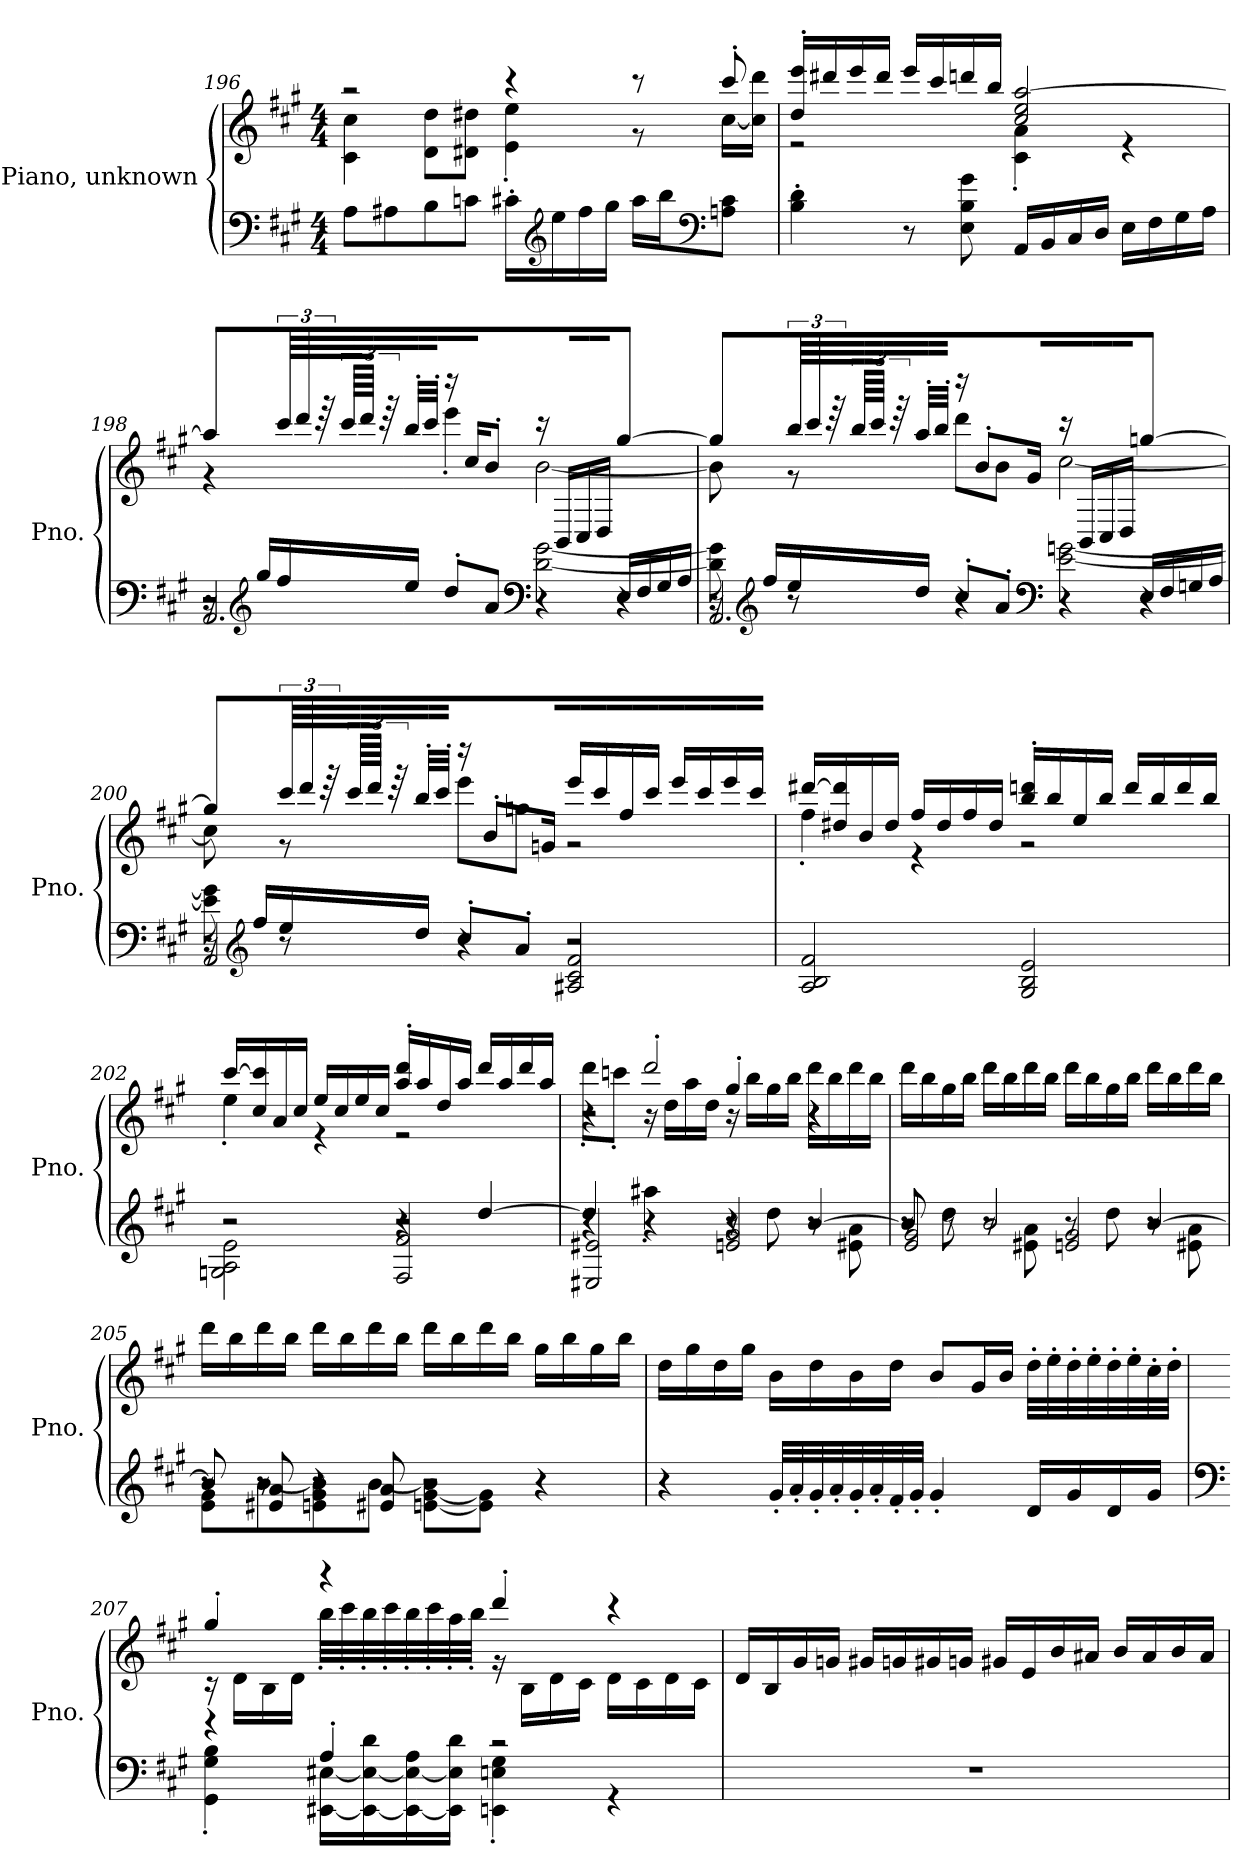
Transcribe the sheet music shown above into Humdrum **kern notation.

**kern	**kern
*part1	*part1
*staff2	*staff1
*I"Piano, unknown	*
*I'Pno.	*
!!LO:LB:g=z
*clefF4	*clefG2
*k[f#c#g#]	*k[f#c#g#]
*M4/4	*M4/4
=196	=196
*	*^
8A\L	2r	4c#\ 4cc#\
8A#X\	.	.
8B\	.	8d\ 8dd\L
8cn\J	.	8d#X\ 8dd#X\J
16c#X'\LL	4r	4e\' 4ee\'
*clefG2	*	*
16ee\	.	.
16ff#\	.	.
16gg#\JJ	.	.
16aa\LL	8r	8r
16bb\J	.	.
*clefF4	*	*
8An\ 8c#\J	8ccc#'/	[16cc#\LL
.	.	16cc#\] 16ddd\JJ
=197	=197	=197
4B\' 4d\'	16dd/' 16eee/'LL	2r
.	16ddd#X/	.
.	16eee/	.
.	16ddd#/JJ	.
8r	16eee/LL	.
.	16ccc#/	.
8E\ 8B\ 8g#\	16dddn/	.
.	16bb/JJ	.
16AA/LL	2cc#/ 2ee/ [2aa/	4c#\' 4a\'
16BB/	.	.
16C#/	.	.
16D/JJ	.	.
16E\LL	.	4r
16F#\	.	.
16G#\	.	.
16A\JJ	.	.
!!LO:LB:g=z	!!
=198	=198	=198
*^	*	*
*	*^	*	*
16r	2r	2.AA/	8aa/L]	4r
*clefG2	*	*	*	*
16gg#/LL	.	.	.	.
16ff#/	.	.	96ccc#/LLL	.
.	.	.	96ddd/JJJJ	.
.	.	.	96r	.
.	.	.	96ccc#/LLLL	.
.	.	.	96ddd/JJJJ	.
.	.	.	96r	.
16ee/JJ	.	.	32bb'/LLL	.
.	.	.	32ccc#'/JJJ	.
8dd'/L	.	.	16r	4eee'\
.	.	.	16cc#/KL	.
8a/J	.	.	8b'/J	.
*clefF4	*	*	*	*
4r	[2d\ [2g#\	.	16r	[2b\
.	.	.	16BB/LL	.
.	.	.	16C#/	.
.	.	.	16D/JJ	.
16E/LL	.	4r	[4gg#/	.
16F#/	.	.	.	.
16G#/	.	.	.	.
16A/JJ	.	.	.	.
!!LO:LB:g=z	!!
=199	=199	=199	=199	=199
16r	8d\] 8g#\]	2.AA/	8gg#/L]	8b\]
*clefG2	*	*	*	*
16ff#/LL	.	.	.	.
16ee/	8r	.	96bb/LLL	8r
.	.	.	96ccc#/JJJJ	.
.	.	.	96r	.
.	.	.	96bb/LLLL	.
.	.	.	96ccc#/JJJJ	.
.	.	.	96r	.
16dd/JJ	.	.	32aa'/LLL	.
.	.	.	32bb'/JJJ	.
8cc#'/L	4r	.	16r	8ddd\L
.	.	.	8b'/L	.
8a'/J	.	.	.	8b\J
.	.	.	16g#/Jk	.
*clefF4	*	*	*	*
4r	[2e\ [2gn\	.	16r	[2cc#\
.	.	.	16BB/LL	.
.	.	.	16C#/	.
.	.	.	16D/JJ	.
16E/LL	.	4r	[4ggn/	.
16F#/	.	.	.	.
16Gn/	.	.	.	.
16A/JJ	.	.	.	.
!!LO:PB:g=z	!!
=200	=200	=200	=200	=200
16r	8e\] 8g\]	2AA/	8gg/L]	8cc#\]
*clefG2	*	*	*	*
16ff#/LL	.	.	.	.
16ee/	8r	.	96ccc#/LLL	8r
.	.	.	96ddd/JJJJ	.
.	.	.	96r	.
.	.	.	96ccc#/LLLL	.
.	.	.	96ddd/JJJJ	.
.	.	.	96r	.
16dd/JJ	.	.	32bb'/LLL	.
.	.	.	32ccc#'/JJJ	.
8cc#'/L	4r	.	16r	8eee\L
.	.	.	8b'/L	.
8a'/J	.	.	.	8ggn\J
.	.	.	16gn/Jk	.
2A#X/ 2c#/ 2f#/	2r	2r	16eee/LL	2r
.	.	.	16ccc#/	.
.	.	.	16ff#/	.
.	.	.	16ccc#/JJ	.
.	.	.	16eee/LL	.
.	.	.	16ccc#/	.
.	.	.	16eee/	.
.	.	.	16ccc#/JJ	.
*v	*v	*v	*	*
!!LO:LB:g=z	!!
=201	=201	=201
2A/ 2B/ 2f#/	[16ddd#X/LL	4ff#'\
.	16dd#X/ 16ddd#/]	.
.	16b/	.
.	16dd#/JJ	.
.	16ff#/LL	4r
.	16dd#/	.
.	16ff#/	.
.	16dd#/JJ	.
2G#/ 2B/ 2e/	16bb/' 16dddn/'LL	2r
.	16bb/	.
.	16ee/	.
.	16bb/JJ	.
.	16ddd/LL	.
.	16bb/	.
.	16ddd/	.
.	16bb/JJ	.
=202	=202	=202
*^	*	*
*	*^	*	*
2r	2Gn\ 2A\ 2e\	2r	[16ccc#/LL	4ee'\
.	.	.	16cc#/ 16ccc#/]	.
.	.	.	16a/	.
.	.	.	16cc#/JJ	.
.	.	.	16ee/LL	4r
.	.	.	16cc#/	.
.	.	.	16ee/	.
.	.	.	16cc#/JJ	.
4r	2r	2F#/ 2f#/	16aa/' 16ddd/'LL	2r
.	.	.	16aa/	.
.	.	.	16dd/	.
.	.	.	16aa/JJ	.
[4dd/	.	.	16ddd/LL	.
.	.	.	16aa/	.
.	.	.	16ddd/	.
.	.	.	16aa/JJ	.
!!LO:LB:g=z
=203	=203	=203	=203	=203
*	*	*	*	*^
4dd/]	4r	2E#X/ 2e#X/	4r	8ddd'\L	2r
.	.	.	.	8cccn'\J	.
4r	4aa#X'\	.	2ddd'/	16r	.
.	.	.	.	16dd\LL	.
.	.	.	.	16aa\	.
.	.	.	.	16dd\JJ	.
4r	8r	2en/ 2g#/	.	16r	4gg#'/
.	.	.	.	16bb\LL	.
.	8dd\	.	.	16gg#\	.
.	.	.	.	16bb\JJ	.
[4b/	8r	.	4r	16ddd\LL	4r
.	.	.	.	16bb\	.
.	8e#X\ 8a\	.	.	16ddd\	.
.	.	.	.	16bb\JJ	.
*	*	*	*v	*v	*v
=204	=204	=204	=204
8b/]	8r	2e/ 2g#/	16ddd\LL
.	.	.	16bb\
8r	8dd\	.	16gg#\
.	.	.	16bb\JJ
2b/	8r	.	16ddd\LL
.	.	.	16bb\
.	8e#X\ 8a\	.	16ddd\
.	.	.	16bb\JJ
.	8r	2en/ 2g#/	16ddd\LL
.	.	.	16bb\
.	8dd\	.	16gg#\
.	.	.	16bb\JJ
[4b/	8r	.	16ddd\LL
.	.	.	16bb\
.	8e#X\ 8a\	.	16ddd\
.	.	.	16bb\JJ
!!LO:LB:g=z
=205	=205	=205	=205
8b/]	8e\ 8g#\L	8r	16ddd\LL
.	.	.	16bb\
8r	[8b\	8e#X/ 8a/	16ddd\
.	.	.	16bb\JJ
4r	8en\ 8g#\ 8b\]	8r	16ddd\LL
.	.	.	16bb\
.	[8b\J	8e#X/ 8a/	16ddd\
.	.	.	16bb\JJ
2r	[8en\ [8g#\ 8b\]L	2r	16ddd\LL
.	.	.	16bb\
.	8e\] 8g#\]J	.	16ddd\
.	.	.	16bb\JJ
.	4r	.	16gg#\LL
.	.	.	16bb\
.	.	.	16gg#\
.	.	.	16bb\JJ
*v	*v	*v	*
=206	=206
4r	16dd\LL
.	16gg#\
.	16dd\
.	16gg#\JJ
32g#'/LLL	16b\LL
32a'/	.
32g#'/	16dd\
32a'/	.
32g#'/	16b\
32a'/	.
32f#'/	16dd\JJ
32g#'/JJJ	.
4g#'/	8b/L
.	16g#/L
.	16b/JJ
16d/LL	32dd'\LLL
.	32ee'\
16g#/	32dd'\
.	32ee'\
16d/	32dd'\
.	32ee'\
16g#/JJ	32cc#'\
.	32dd'\JJJ
!!LO:LB:g=z
=207	=207
*clefF4	*
*^	*^
4r	4GG#\' 4G#\' 4B\'	4gg#'/	16r
.	.	.	16d\LL
.	.	.	16B\
.	.	.	16d\JJ
4A'/	[16EE#X\ [16E#X\LL	4r	32bb'\LLL
.	.	.	32ccc#'\
.	16EE#\_ 16E#\_ 16d\	.	32bb'\
.	.	.	32ccc#'\
.	16EE#\_ 16E#\_ 16A\	.	32bb'\
.	.	.	32ccc#'\
.	16EE#\] 16E#\] 16d\JJ	.	32aa'\
.	.	.	32bb'\JJJ
2r	4EEn\' 4En\' 4G#\'	4ddd'/	16r
.	.	.	16B\LL
.	.	.	16d\
.	.	.	16c#\JJ
.	4r	4r	16d\LL
.	.	.	16c#\
.	.	.	16d\
.	.	.	16c#\JJ
*v	*v	*	*
*	*v	*v
=208	=208
1r	16d/LL
.	16B/
.	16g#/
.	16gn/JJ
.	16g#X/LL
.	16gn/
.	16g#X/
.	16gn/JJ
.	16g#X/LL
.	16e/
.	16b/
.	16a#X/JJ
.	16b/LL
.	16a#/
.	16b/
.	16a#/JJ
=	=
*-	*-
